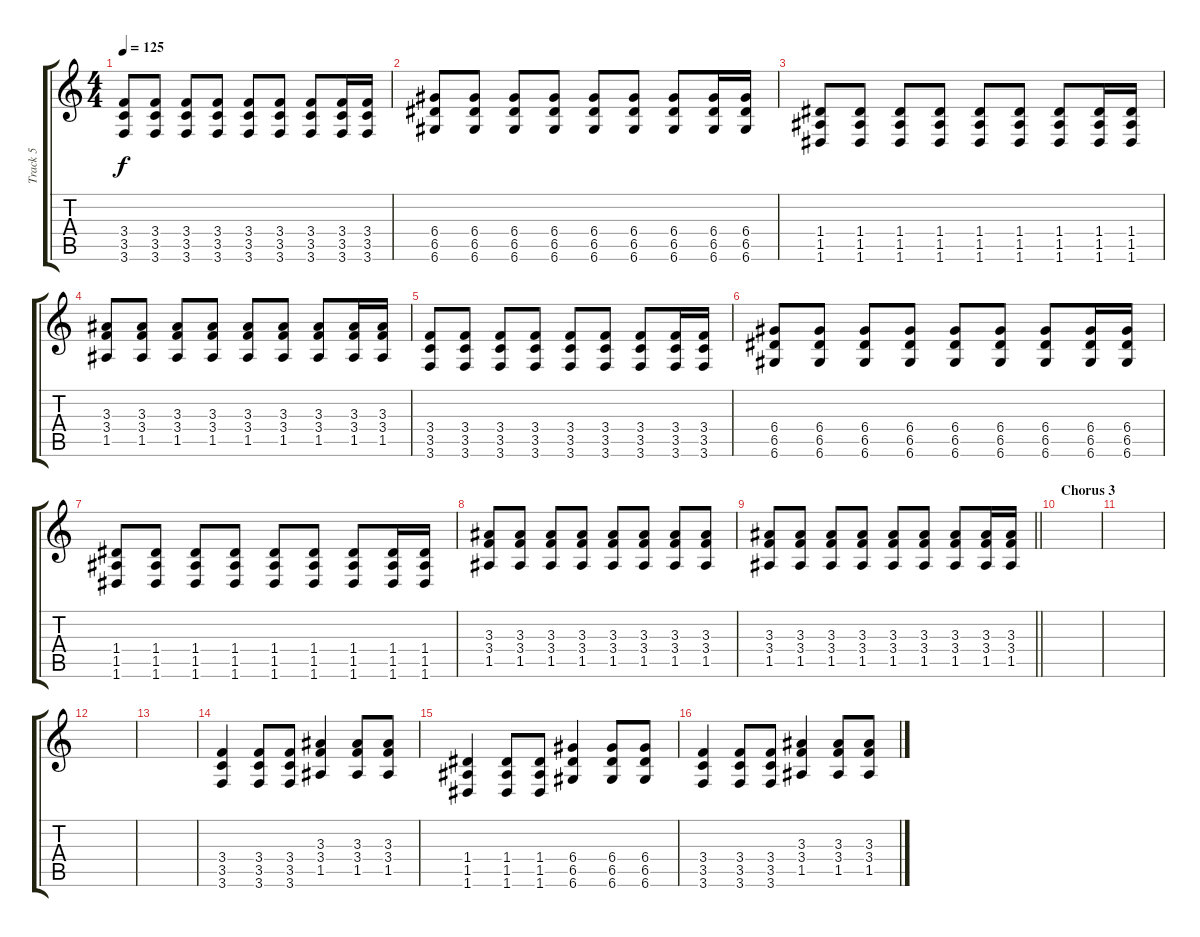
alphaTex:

\track ("Track 5" "Track 5") {instrument distortionguitar}
\staff {score tabs}
\tuning (E4 B3 G3 D3 A2 D2) {hide}
\ts (4 4)
\tempo 125
\clef g2
\ks c
(3.4 3.5 3.6).8{dy f} (3.4 3.5 3.6).8 (3.4 3.5 3.6).8 (3.4 3.5 3.6).8 (3.4 3.5 3.6).8 (3.4 3.5 3.6).8 (3.4 3.5 3.6).8 (3.4 3.5 3.6).16 (3.4 3.5 3.6).16 |
(6.4 6.5 6.6).8 (6.4 6.5 6.6).8 (6.4 6.5 6.6).8 (6.4 6.5 6.6).8 (6.4 6.5 6.6).8 (6.4 6.5 6.6).8 (6.4 6.5 6.6).8 (6.4 6.5 6.6).16 (6.4 6.5 6.6).16 |
(1.4 1.5 1.6).8 (1.4 1.5 1.6).8 (1.4 1.5 1.6).8 (1.4 1.5 1.6).8 (1.4 1.5 1.6).8 (1.4 1.5 1.6).8 (1.4 1.5 1.6).8 (1.4 1.5 1.6).16 (1.4 1.5 1.6).16 |
(3.3 3.4 1.5).8 (3.3 3.4 1.5).8 (3.3 3.4 1.5).8 (3.3 3.4 1.5).8 (3.3 3.4 1.5).8 (3.3 3.4 1.5).8 (3.3 3.4 1.5).8 (3.3 3.4 1.5).16 (3.3 3.4 1.5).16 |
(3.4 3.5 3.6).8 (3.4 3.5 3.6).8 (3.4 3.5 3.6).8 (3.4 3.5 3.6).8 (3.4 3.5 3.6).8 (3.4 3.5 3.6).8 (3.4 3.5 3.6).8 (3.4 3.5 3.6).16 (3.4 3.5 3.6).16 |
(6.4 6.5 6.6).8 (6.4 6.5 6.6).8 (6.4 6.5 6.6).8 (6.4 6.5 6.6).8 (6.4 6.5 6.6).8 (6.4 6.5 6.6).8 (6.4 6.5 6.6).8 (6.4 6.5 6.6).16 (6.4 6.5 6.6).16 |
(1.4 1.5 1.6).8 (1.4 1.5 1.6).8 (1.4 1.5 1.6).8 (1.4 1.5 1.6).8 (1.4 1.5 1.6).8 (1.4 1.5 1.6).8 (1.4 1.5 1.6).8 (1.4 1.5 1.6).16 (1.4 1.5 1.6).16 |
(3.3 3.4 1.5).8 (3.3 3.4 1.5).8 (3.3 3.4 1.5).8 (3.3 3.4 1.5).8 (3.3 3.4 1.5).8 (3.3 3.4 1.5).8 (3.3 3.4 1.5).8 (3.3 3.4 1.5).8 |
\barLineRight lightlight
(3.3 3.4 1.5).8 (3.3 3.4 1.5).8 (3.3 3.4 1.5).8 (3.3 3.4 1.5).8 (3.3 3.4 1.5).8 (3.3 3.4 1.5).8 (3.3 3.4 1.5).8 (3.3 3.4 1.5).16 (3.3 3.4 1.5).16 |
\section ("" "Chorus 3")
|
|
|
|
(3.4 3.5 3.6).4 (3.4 3.5 3.6).8 (3.4 3.5 3.6).8 (3.3 3.4 1.5).4 (3.3 3.4 1.5).8 (3.3 3.4 1.5).8 |
(1.4 1.5 1.6).4 (1.4 1.5 1.6).8 (1.4 1.5 1.6).8 (6.4 6.5 6.6).4 (6.4 6.5 6.6).8 (6.4 6.5 6.6).8 |
(3.4 3.5 3.6).4 (3.4 3.5 3.6).8 (3.4 3.5 3.6).8 (3.3 3.4 1.5).4 (3.3 3.4 1.5).8 (3.3 3.4 1.5).8
